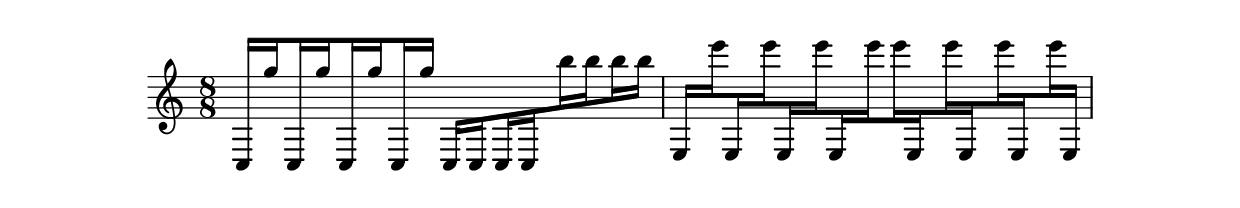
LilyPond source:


\version "2.1.22"
\header {
    
    texidoc = "Knee beaming, complex configurations.  According to
Paul Roberts, the first stem of a beam determines the direction of the
beam, and as such the way that following (kneed) stems attach to the
beam. This is in disagreement with the current algorithm."
    
}

\score { \notes
\relative c'
	 {
	     \override Beam  #'auto-knee-gap = #7
	     \set subdivideBeams = ##t	     
	     \time 8/8
	      c,16[  g'''16  
	     c,,,16  g'''16 
	     c,,,16  g'''16 	     	     
	     c,,,16  g'''16 ]

	      c,,,16[ c c c
	      b'''   b b b]

	     \transpose c' a, { \relative b'' {  g,16[  g'''16  
	     g,,,16  g'''16 
	     g,,,16  g'''16 	     	     
	     g,,,16  g'''16
	     g g,,,
	     g''' g,,,
	     g''' g,,,
	     g''' g,,,]	    }  }
	     
	 }
\paper { raggedright = ##t} 

     }

